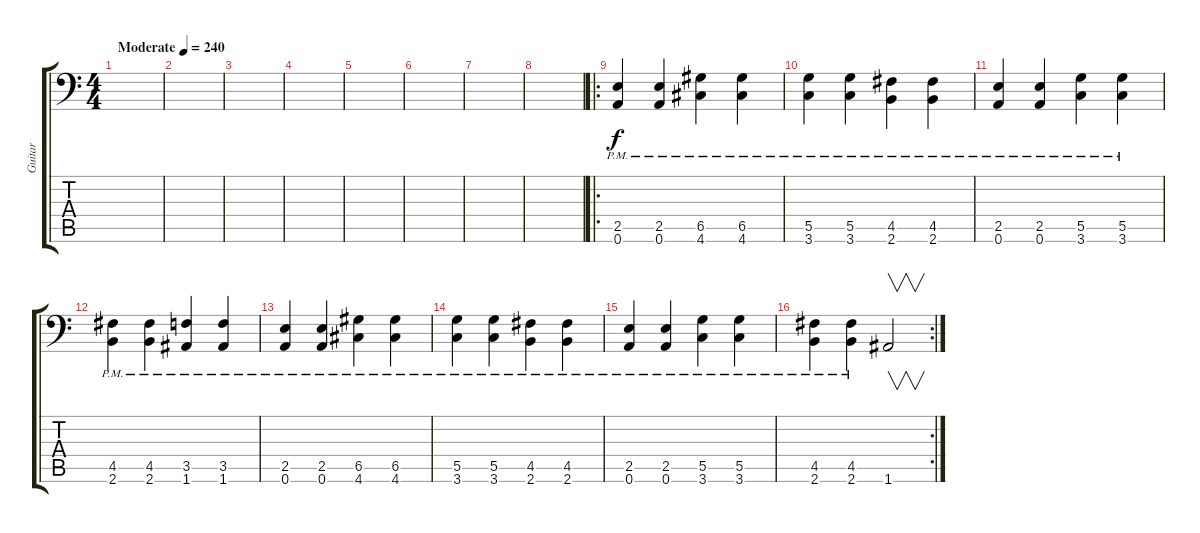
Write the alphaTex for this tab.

\track ("Guitar" "Guitar") {instrument distortionguitar}
\staff {score tabs}
\tuning (A3 E3 C3 G2 D2 A1) {hide}
\ts (4 4)
\tempo (240 "Moderate")
\clef f4
\ks c
|
|
|
|
|
|
|
|
\ro
(2.5{pm} 0.6{pm}).4 (2.5{pm} 0.6{pm}).4 (6.5{pm} 4.6{pm}).4 (6.5{pm} 4.6{pm}).4 |
(5.5{pm} 3.6{pm}).4 (5.5{pm} 3.6{pm}).4 (4.5{pm} 2.6{pm}).4 (4.5{pm} 2.6{pm}).4 |
(2.5{pm} 0.6{pm}).4 (2.5{pm} 0.6{pm}).4 (5.5{pm} 3.6{pm}).4 (5.5{pm} 3.6{pm}).4 |
(4.5{pm} 2.6{pm}).4 (4.5{pm} 2.6{pm}).4 (3.5{pm} 1.6{pm}).4 (3.5{pm} 1.6{pm}).4 |
(2.5{pm} 0.6{pm}).4 (2.5{pm} 0.6{pm}).4 (6.5{pm} 4.6{pm}).4 (6.5{pm} 4.6{pm}).4 |
(5.5{pm} 3.6{pm}).4 (5.5{pm} 3.6{pm}).4 (4.5{pm} 2.6{pm}).4 (4.5{pm} 2.6{pm}).4 |
(2.5{pm} 0.6{pm}).4 (2.5{pm} 0.6{pm}).4 (5.5{pm} 3.6{pm}).4 (5.5{pm} 3.6{pm}).4 |
\rc 2
(4.5{pm} 2.6{pm}).4 (4.5{pm} 2.6{pm}).4 1.6.2{v}
